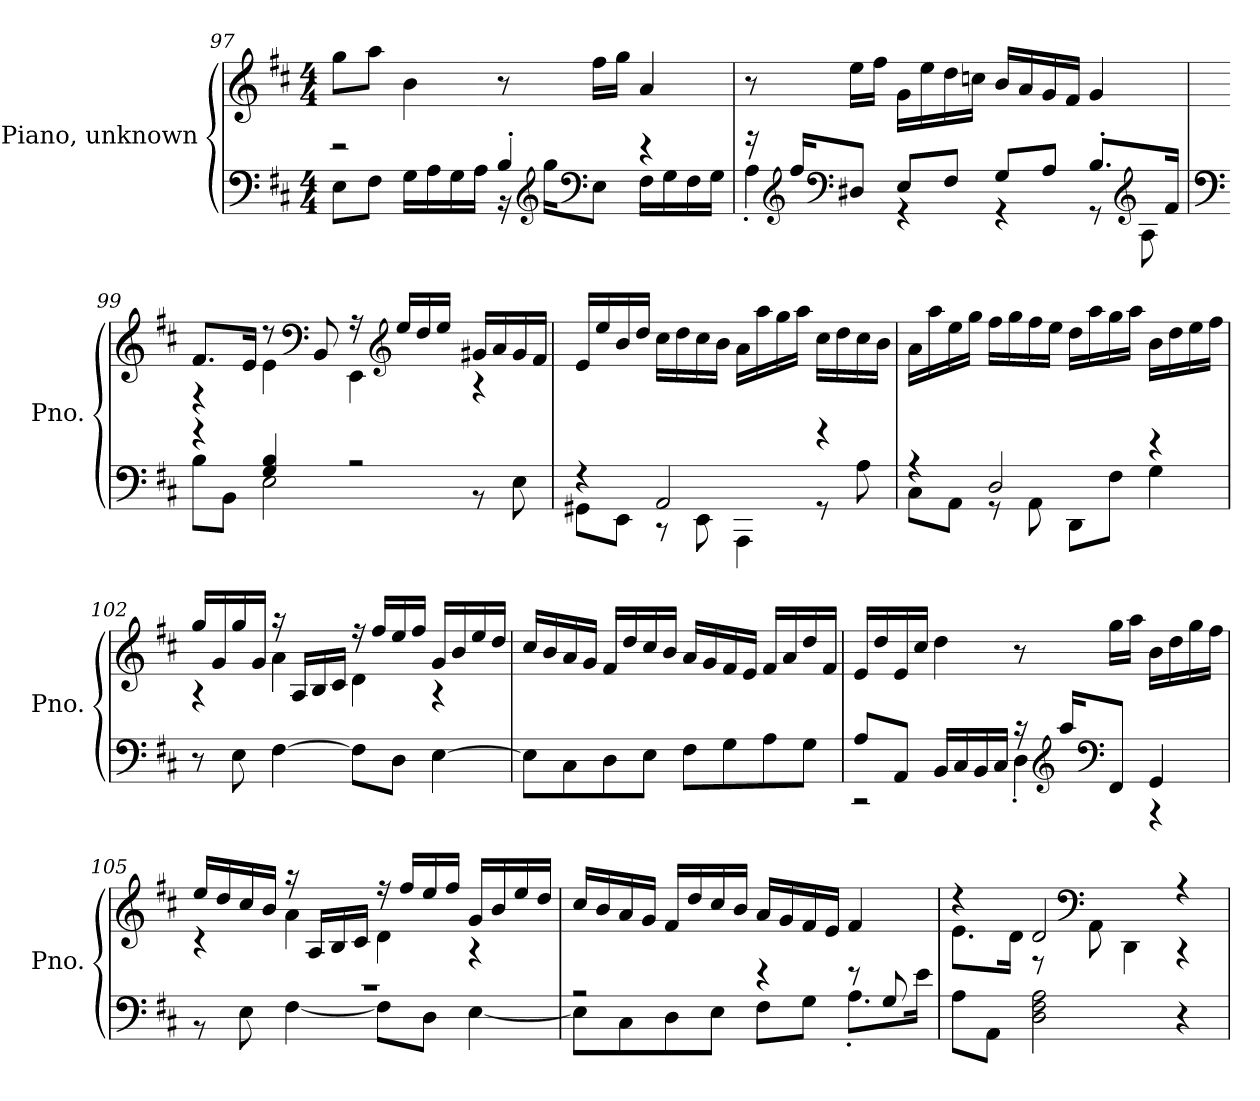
**kern	**kern
*part1	*part1
*staff2	*staff1
*I"Piano, unknown	*
*I'Pno.	*
!!LO:LB:g=z
*clefF4	*clefG2
*k[f#c#]	*k[f#c#]
*M4/4	*M4/4
=97	=97
*^	*
2r	8E\L	8gg\L
.	8F#\J	8aa\J
.	16G\LL	4b\
.	16A\	.
.	16G\	.
.	16A\JJ	.
4B'/	16r	8r
*clefG2	*	*
.	16gg\KL	.
*clefF4	*	*
.	8E\J	16ff#\LL
.	.	16gg\JJ
4r	16F#\LL	4a/
.	16G\	.
.	16F#\	.
.	16G\JJ	.
=98	=98	=98
16r	4A'\	8r
*clefG2	*	*
16ff#/KL	.	.
*clefF4	*	*
8D#X/J	.	16ee\LL
.	.	16ff#\JJ
8E/L	4r	16g\LL
.	.	16ee\
8F#/J	.	16dd\
.	.	16ccn\JJ
8G/L	4r	16b/LL
.	.	16a/
8A/J	.	16g/
.	.	16f#/JJ
8.B'/L	8r	4g/
*clefG2	*	*
.	8A\	.
16f#/Jk	.	.
!!LO:LB:g=z
=99	=99	=99
*clefF4	*	*
*	*	*^
4r	8B\L	8.f#/L	4r
.	8BB\J	.	.
.	.	16e/Jk	.
4G/ 4B/	2E\	8r	4e\
*	*	*clefF4	*
.	.	8BB/	.
2r	.	16r	4EE\
*	*	*clefG2	*
.	.	16ee/LL	.
.	.	16dd/	.
.	.	16ee/JJ	.
.	8r	16g#X/LL	4r
.	.	16a/	.
.	8E\	16g#/	.
.	.	16f#/JJ	.
*	*	*v	*v
=100	=100	=100
4r	8GG#X\L	16e/LL
.	.	16ee/
.	8EE\J	16b/
.	.	16dd/JJ
2AA/	8r	16cc#\LL
.	.	16dd\
.	8EE\	16cc#\
.	.	16b\JJ
.	4AAA\	16a\LL
.	.	16aa\
.	.	16gg\
.	.	16aa\JJ
4r	8r	16cc#\LL
.	.	16dd\
.	8A\	16cc#\
.	.	16b\JJ
!!LO:PB:g=z
=101	=101	=101
4r	8C#\L	16a\LL
.	.	16aa\
.	8AA\J	16ee\
.	.	16gg\JJ
2D/	8r	16ff#\LL
.	.	16gg\
.	8AA\	16ff#\
.	.	16ee\JJ
.	8DD\L	16dd\LL
.	.	16aa\
.	8F#\J	16gg\
.	.	16aa\JJ
4r	4G\	16b\LL
.	.	16dd\
.	.	16ee\
.	.	16ff#\JJ
*v	*v	*
=102	=102
*	*^
8r	16gg/LL	4r
.	16g/	.
8E\	16gg/	.
.	16g/JJ	.
[4F#\	16r	4a\
.	16A/LL	.
.	16B/	.
.	16c#/JJ	.
8F#\L]	16r	4d\
.	16ff#/LL	.
8D\J	16ee/	.
.	16ff#/JJ	.
[4E\	16g/LL	4r
.	16b/	.
.	16ee/	.
.	16dd/JJ	.
*	*v	*v
!!LO:LB:g=z
=103	=103
8E\L]	16cc#/LL
.	16b/
8C#\	16a/
.	16g/JJ
8D\	16f#/LL
.	16dd/
8E\J	16cc#/
.	16b/JJ
8F#\L	16a/LL
.	16g/
8G\	16f#/
.	16e/JJ
8A\	16f#/LL
.	16a/
8G\J	16dd/
.	16f#/JJ
=104	=104
*^	*
8A/L	2r	16e/LL
.	.	16dd/
8AA/J	.	16e/
.	.	16cc#/JJ
16BB/LL	.	4dd\
16C#/	.	.
16BB/	.	.
16C#/JJ	.	.
16r	4D'\	8r
*clefG2	*	*
16aa/KL	.	.
*clefF4	*	*
8FF#/J	.	16gg\LL
.	.	16aa\JJ
4GG/	4r	16b\LL
.	.	16dd\
.	.	16gg\
.	.	16ff#\JJ
!!LO:LB:g=z
=105	=105	=105
*	*	*^
1r	8r	16ee/LL	4r
.	.	16dd/	.
.	8E\	16cc#/	.
.	.	16b/JJ	.
.	[4F#\	16r	4a\
.	.	16A/LL	.
.	.	16B/	.
.	.	16c#/JJ	.
.	8F#\L]	16r	4d\
.	.	16ff#/LL	.
.	8D\J	16ee/	.
.	.	16ff#/JJ	.
.	[4E\	16g/LL	4r
.	.	16b/	.
.	.	16ee/	.
.	.	16dd/JJ	.
*	*	*v	*v
=106	=106	=106
2r	8E\L]	16cc#/LL
.	.	16b/
.	8C#\	16a/
.	.	16g/JJ
.	8D\	16f#/LL
.	.	16dd/
.	8E\J	16cc#/
.	.	16b/JJ
4r	8F#\L	16a/LL
.	.	16g/
.	8G\J	16f#/
.	.	16e/JJ
8r	8.A'\L	4f#/
8G/	.	.
.	16e\Jk	.
*v	*v	*
=107	=107
*	*^
8A\L	4r	8.e\L
8AA\J	.	.
.	.	16d\Jk
2D\ 2F#\ 2A\	2d/	8r
*	*clefF4	*
.	.	8AA\
.	.	4DD\
4r	4r	4r
*	*v	*v
=	=
*-	*-
